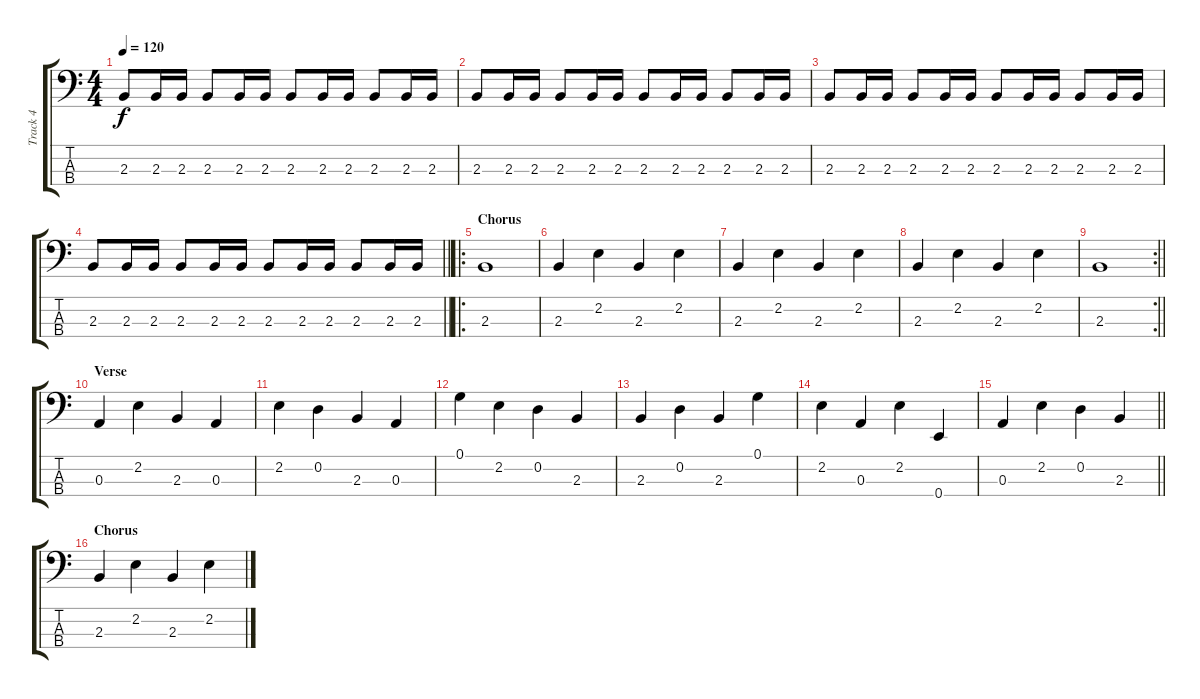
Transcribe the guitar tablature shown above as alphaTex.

\track ("Track 4" "Track 4") {instrument electricbasspick}
\staff {score tabs}
\tuning (G2 D2 A1 E1) {hide}
\ts (4 4)
\tempo 120
\clef f4
\ks c
2.3.8{dy f} 2.3.16 2.3.16 2.3.8 2.3.16 2.3.16 2.3.8 2.3.16 2.3.16 2.3.8 2.3.16 2.3.16 |
2.3.8 2.3.16 2.3.16 2.3.8 2.3.16 2.3.16 2.3.8 2.3.16 2.3.16 2.3.8 2.3.16 2.3.16 |
2.3.8 2.3.16 2.3.16 2.3.8 2.3.16 2.3.16 2.3.8 2.3.16 2.3.16 2.3.8 2.3.16 2.3.16 |
\barLineRight lightlight
2.3.8 2.3.16 2.3.16 2.3.8 2.3.16 2.3.16 2.3.8 2.3.16 2.3.16 2.3.8 2.3.16 2.3.16 |
\ro
\section ("" "Chorus")
2.3.1 |
2.3.4 2.2.4 2.3.4 2.2.4 |
2.3.4 2.2.4 2.3.4 2.2.4 |
2.3.4 2.2.4 2.3.4 2.2.4 |
\rc 2
\barLineRight lightlight
2.3.1 |
\section ("" "Verse")
0.3.4 2.2.4 2.3.4 0.3.4 |
2.2.4 0.2.4 2.3.4 0.3.4 |
0.1.4 2.2.4 0.2.4 2.3.4 |
2.3.4 0.2.4 2.3.4 0.1.4 |
2.2.4 0.3.4 2.2.4 0.4.4 |
\barLineRight lightlight
0.3.4 2.2.4 0.2.4 2.3.4 |
\section ("" "Chorus")
2.3.4 2.2.4 2.3.4 2.2.4
